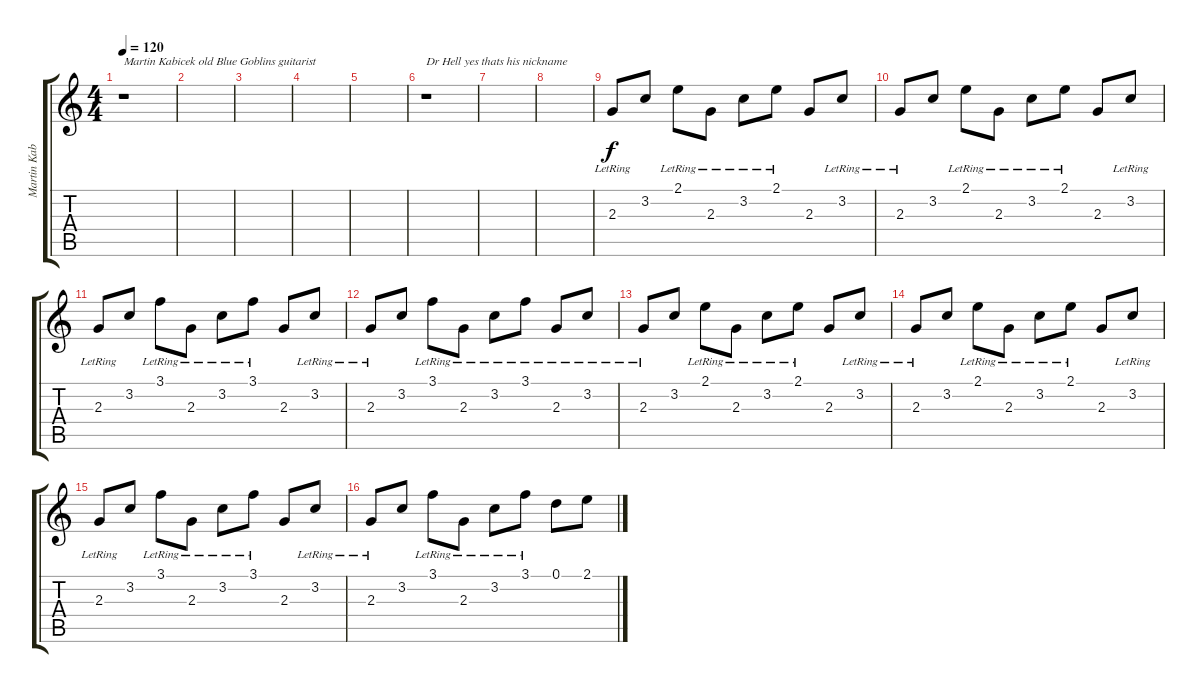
\track ("Martin Kabicek" "Martin Kab") {instrument acousticguitarsteel}
\staff {score tabs}
\tuning (D4 A3 F3 C3 G2 C2) {hide}
\ts (4 4)
\tempo 120
\clef g2
\ks c
r.1{txt "Martin Kabicek old Blue Goblins guitarist" dy f instrument acousticguitarsteel} |
|
|
|
|
r.1{txt "Dr Hell yes thats his nickname"} |
|
|
2.3{lr}.8 3.2.8 2.1{lr}.8 2.3{lr}.8 3.2{lr}.8 2.1{lr}.8 2.3.8 3.2{lr}.8 |
2.3{lr}.8 3.2.8 2.1{lr}.8 2.3{lr}.8 3.2{lr}.8 2.1{lr}.8 2.3.8 3.2{lr}.8 |
2.3{lr}.8 3.2.8 3.1{lr}.8 2.3{lr}.8 3.2{lr}.8 3.1{lr}.8 2.3.8 3.2{lr}.8 |
2.3{lr}.8 3.2.8 3.1{lr}.8 2.3{lr}.8 3.2{lr}.8 3.1{lr}.8 2.3{lr}.8 3.2{lr}.8 |
2.3{lr}.8 3.2.8 2.1{lr}.8 2.3{lr}.8 3.2{lr}.8 2.1{lr}.8 2.3.8 3.2{lr}.8 |
2.3{lr}.8 3.2.8 2.1{lr}.8 2.3{lr}.8 3.2{lr}.8 2.1{lr}.8 2.3.8 3.2{lr}.8 |
2.3{lr}.8 3.2.8 3.1{lr}.8 2.3{lr}.8 3.2{lr}.8 3.1{lr}.8 2.3.8 3.2{lr}.8 |
2.3{lr}.8 3.2.8 3.1{lr}.8 2.3{lr}.8 3.2{lr}.8 3.1{lr}.8 0.1.8 2.1.8
